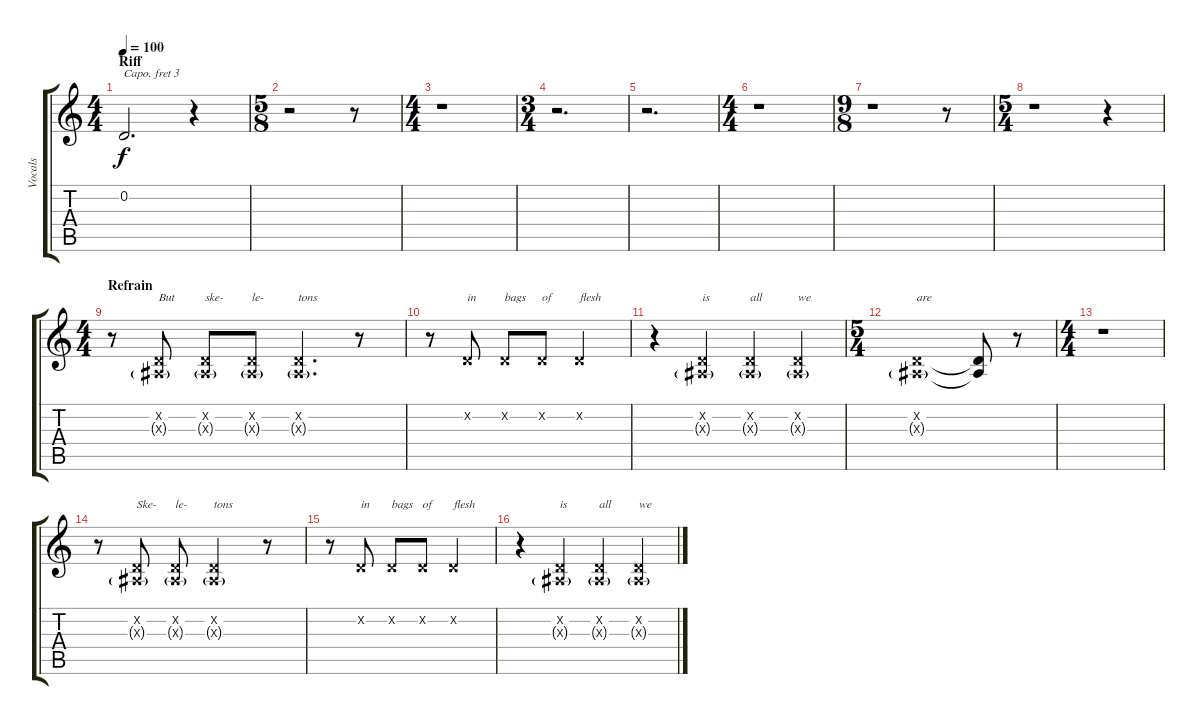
\track ("Vocals" "Vocals") {instrument lead6voice}
\staff {score tabs}
\capo 3
\tuning (E4 B3 G3 D3 A2 E2) {hide}
\ts (4 4)
\section ("" "Riff")
\tempo 100
\clef g2
\ks c
0.2{t}.2{d dy f} r.4 |
\ts (5 8)
r.2 r.8 |
\ts (4 4)
r.1 |
\ts (3 4)
r.2{d} |
r.2{d} |
\ts (4 4)
r.1 |
\ts (9 8)
r.1 r.8 |
\ts (5 4)
r.1 r.4 |
\ts (4 4)
\section ("" "Refrain")
r.8 (0.2{x} 0.3{g x}).8{txt "But"} (0.2{x} 0.3{g x}).8{txt "ske-"} (0.2{x} 0.3{g x}).8{txt "le-"} (0.2{x} 0.3{g x}).4{d txt "tons"} r.8 |
r.8 0.2{x}.8{txt "in"} 0.2{x}.8{txt "bags"} 0.2{x}.8{txt "of"} 0.2{x}.2{txt "flesh"} |
r.4 (0.2{x} 0.3{g x}).4{txt "is"} (0.2{x} 0.3{g x}).4{txt "all"} (0.2{x} 0.3{g x}).4{txt "we"} |
\ts (5 4)
(0.2{x} 0.3{g x}).1{txt "are"} (0.2{t} 0.3{t}).8 r.8 |
\ts (4 4)
r.1 |
r.8 (0.2{x} 0.3{g x}).8{txt "Ske-"} (0.2{x} 0.3{g x}).8{txt "le-"} (0.2{x} 0.3{g x}).2{txt "tons"} r.8 |
r.8 0.2{x}.8{txt "in"} 0.2{x}.8{txt "bags"} 0.2{x}.8{txt "of"} 0.2{x}.2{txt "flesh"} |
r.4 (0.2{x} 0.3{g x}).4{txt "is"} (0.2{x} 0.3{g x}).4{txt "all"} (0.2{x} 0.3{g x}).4{txt "we"}
